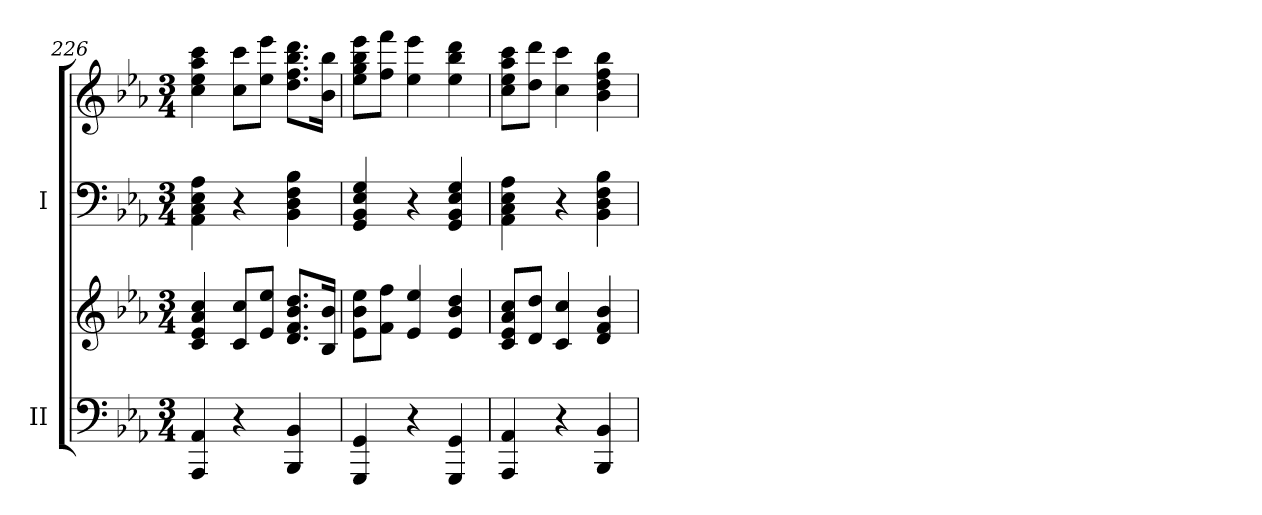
**kern	**kern	**kern	**kern
*part2	*part2	*part1	*part1
*staff4	*staff3	*staff2	*staff1
*I"II	*	*I"I	*
*I'II	*	*I'I	*
*clefF4	*clefG2	*clefF4	*clefG2
*k[b-e-a-]	*k[b-e-a-]	*k[b-e-a-]	*k[b-e-a-]
*E-:	*E-:	*E-:	*E-:
*M3/4	*M3/4	*M3/4	*M3/4
=226	=226	=226	=226
4AAA-/ 4AA-/	4c/ 4e-/ 4a-/ 4cc/	4AA-\ 4C\ 4E-\ 4A-\	4cc\ 4ee-\ 4aa-\ 4ccc\
4r	8c/ 8cc/L	4r	8cc\ 8ccc\L
.	8e-/ 8ee-/J	.	8ee-\ 8eee-\J
4BBB-/ 4BB-/	8.d/ 8.f/ 8.b-/ 8.dd/L	4BB-\ 4D\ 4F\ 4B-\	8.dd\ 8.ff\ 8.bb-\ 8.ddd\L
.	16B-/ 16b-/Jk	.	16b-\ 16bb-\Jk
=227	=227	=227	=227
4GGG/ 4GG/	8e-\ 8b-\ 8ee-\L	4GG/ 4BB-/ 4E-/ 4G/	8ee-\ 8gg\ 8bb-\ 8eee-\L
.	8f\ 8ff\J	.	8ff\ 8fff\J
4r	4e-/ 4ee-/	4r	4ee-\ 4eee-\
4GGG/ 4GG/	4e-/ 4b-/ 4dd/	4GG/ 4BB-/ 4E-/ 4G/	4ee-\ 4bb-\ 4ddd\
=228	=228	=228	=228
4AAA-/ 4AA-/	8c/ 8e-/ 8a-/ 8cc/L	4AA-\ 4C\ 4E-\ 4A-\	8cc\ 8ee-\ 8aa-\ 8ccc\L
.	8d/ 8dd/J	.	8dd\ 8ddd\J
4r	4c/ 4cc/	4r	4cc\ 4ccc\
4BBB-/ 4BB-/	4d/ 4f/ 4b-/	4BB-\ 4D\ 4F\ 4B-\	4b-\ 4dd\ 4ff\ 4bb-\
=	=	=	=
*-	*-	*-	*-
